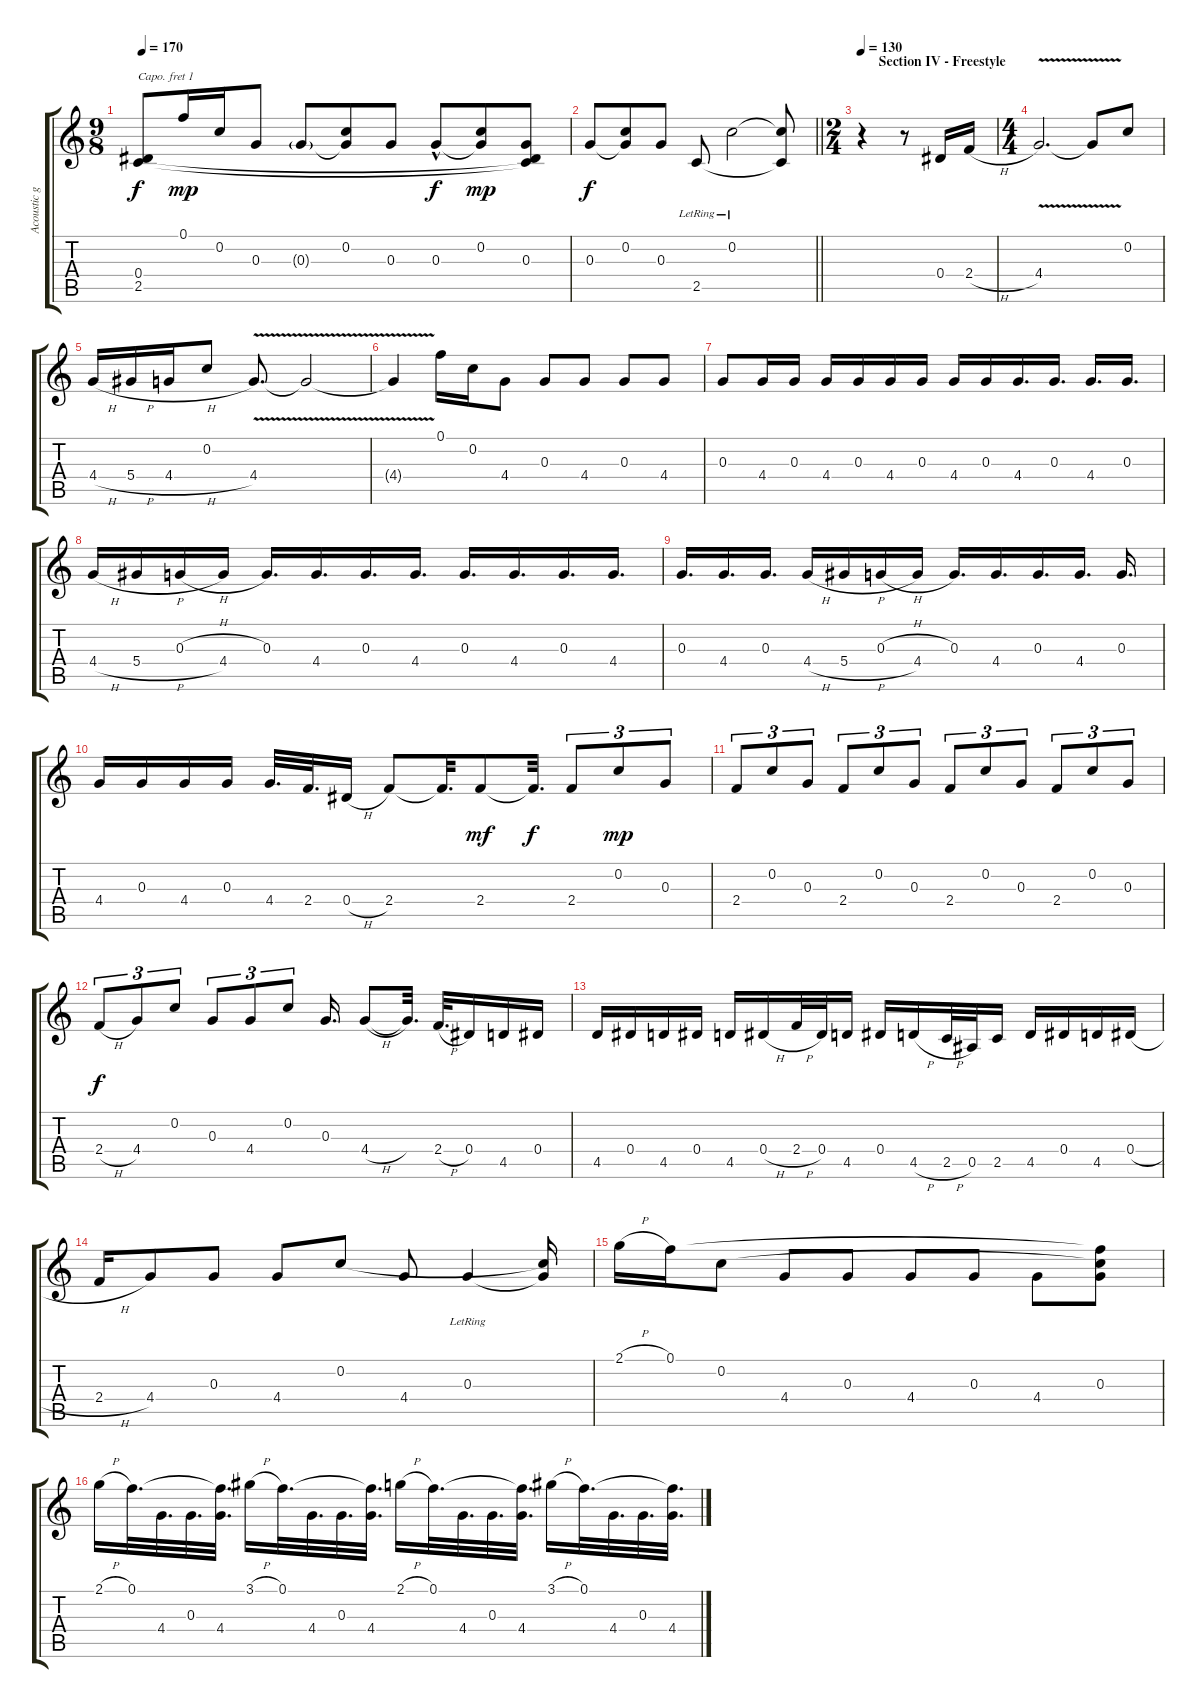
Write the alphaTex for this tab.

\track ("Acoustic guitar" "Acoustic g") {instrument acousticguitarsteel}
\staff {score tabs}
\capo 1
\tuning (E4 B3 Gb3 D3 A2 E2) {hide}
\ts (9 8)
\tempo 170
\clef g2
\ks c
(0.4 2.5).8{dy f} 0.1.16{dy mp} 0.2.16 0.3.8 0.3{g}.8 (0.2 0.3{t}).8 0.3.8 0.3{hac}.8{dy f} (0.2 0.3{t}).8{dy mp} (0.3 0.4{t} 2.5{t}).8 |
\barLineRight lightlight
0.3.8{dy f} (0.2 0.3{t}).8 0.3.8 2.5{lr}.8 0.2{lr}.2 (0.2{t} 2.5{t}).8 |
\ts (2 4)
\section ("" "      Section IV - Freestyle")
\tempo 130
r.4 r.8 0.4.16 2.4{h}.16 |
\ts (4 4)
4.4{v}.2{d} 4.4{t}.8 0.2.8 |
4.4{h}.16 5.4{h}.16 4.4{h}.16 0.2.8 4.4{v}.8{d} 4.4{v t}.2 |
4.4{t}.4 0.1.16 0.2.16 4.4.8 0.3.8 4.4.8 0.3.8 4.4.8 |
0.3.8 4.4.16 0.3.16 4.4.16 0.3.16 4.4.16 0.3.16 4.4.16 0.3.16 4.4.16{d} 0.3.16{d} 4.4.16{d} 0.3.16{d} |
4.4{h}.16 5.4{h}.16 0.3{h}.16 4.4.16{beam split} 0.3.16{d beam merge} 4.4.16{d beam merge} 0.3.16{d beam merge} 4.4.16{d beam split} 0.3.16{d beam merge} 4.4.16{d beam merge} 0.3.16{d beam merge} 4.4.16{d} |
0.3.16{d} 4.4.16{d} 0.3.16{d} 4.4{h}.16 5.4{h}.16 0.3{h}.16 4.4.16{beam split} 0.3.16{d beam merge} 4.4.16{d beam merge} 0.3.16{d beam merge} 4.4.16{d beam split} 0.3.16{d} |
4.4.16 0.3.16 4.4.16 0.3.16 4.4.32{d} 2.4.32{d beam merge} 0.4{h}.16{beam split} 2.4.8{beam merge} 2.4{t}.32{d} 2.4.8{dy mf beam merge} 2.4{t}.32{d dy f} 2.4.8{tu (3 2)} 0.2.8{tu (3 2) dy mp} 0.3.8{tu (3 2)} |
2.4.8{tu (3 2) beam merge} 0.2.8{tu (3 2)} 0.3.8{tu (3 2)} 2.4.8{tu (3 2) beam merge} 0.2.8{tu (3 2)} 0.3.8{tu (3 2)} 2.4.8{tu (3 2) beam merge} 0.2.8{tu (3 2)} 0.3.8{tu (3 2)} 2.4.8{tu (3 2) beam merge} 0.2.8{tu (3 2)} 0.3.8{tu (3 2)} |
2.4{h}.8{tu (3 2) dy f} 4.4.8{tu (3 2)} 0.2.8{tu (3 2)} 0.3.8{tu (3 2)} 4.4.8{tu (3 2)} 0.2.8{tu (3 2)} 0.3.16{d beam split} 4.4{h}.8 4.4{t}.32{d} 2.4{h}.32{d} 0.4.16 4.5.16 0.4.16 |
4.5.16 0.4.16 4.5.16 0.4.16 4.5.16 0.4{h}.16 2.4{h}.32 0.4.32 4.5.16 0.4.16 4.5{h}.16 2.5{h}.32 0.5.32 2.5.16 4.5.16 0.4.16 4.5.16 0.4{h}.16 |
2.4{h}.16 4.4.8 0.3.8 4.4.8 0.2.8 4.4.8 0.3{lr}.4 (0.2{t} 0.3{t}).16 |
2.1{h}.16 0.1.16 0.2.8 4.4.8 0.3.8 4.4.8 0.3.8 4.4.8 (0.1{t} 0.2{t} 0.3).8 |
2.1{h}.16 0.1.32{d} 4.4.32{d} 0.3.32{d} (0.1{t} 4.4).32{d} 3.1{h}.16 0.1.32{d} 4.4.32{d} 0.3.32{d} (0.1{t} 4.4).32{d} 2.1{h}.16 0.1.32{d} 4.4.32{d} 0.3.32{d} (0.1{t} 4.4).32{d} 3.1{h}.16 0.1.32{d} 4.4.32{d} 0.3.32{d} (0.1{t} 4.4).32{d}
